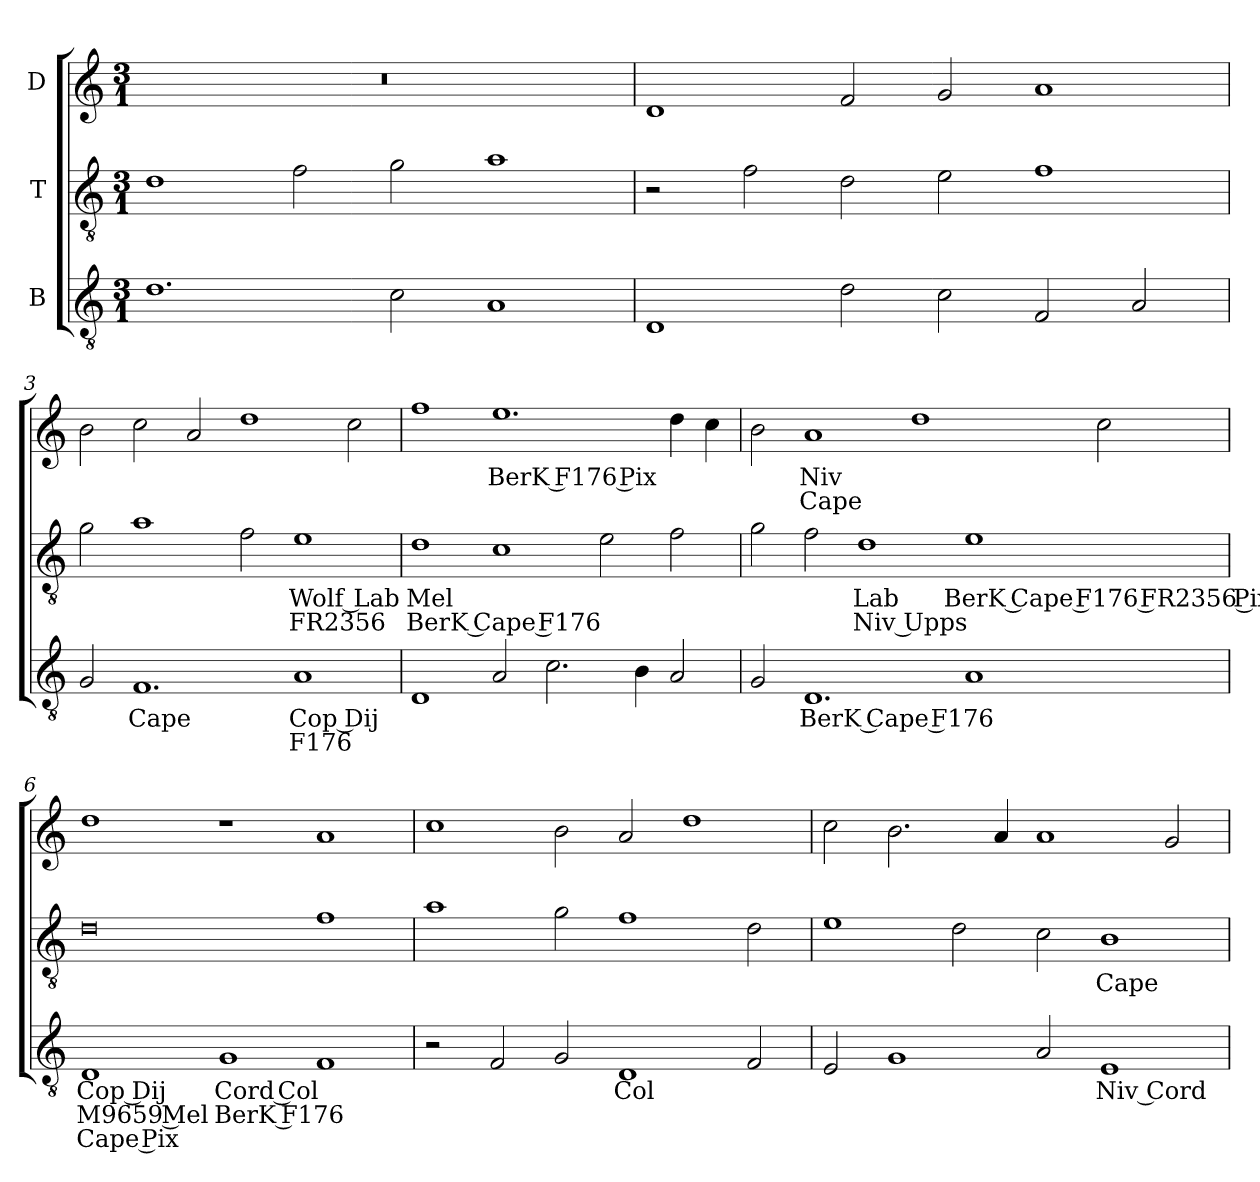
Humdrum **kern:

**kern	**text	**text	**text	**kern	**text	**text	**kern	**text	**text
*part3	*part3	*part3	*part3	*part2	*part2	*part2	*part1	*part1	*part1
*staff3	*staff3	*staff3	*staff3	*staff2	*staff2	*staff2	*staff1	*staff1	*staff1
*I"B	*	*	*	*I"T	*	*	*I"D	*	*
!!LO:PB:g=z
*clefGv2	*	*	*	*clefGv2	*	*	*clefG2	*	*
*ITrd7c12	*	*	*	*ITrd7c12	*	*	*	*	*
*k[]	*	*	*	*k[]	*	*	*k[]	*	*
*C:	*	*	*	*C:	*	*	*C:	*	*
*M3/1	*	*	*	*M3/1	*	*	*M3/1	*	*
=1	=1	=1	=1	=1	=1	=1	=1	=1	=1
1.Di\	.	.	.	1Di\	.	.	0.r	.	.
.	.	.	.	2Fi\	.	.	.	.	.
2Ci\	.	.	.	2Gi\	.	.	.	.	.
1AAi/	.	.	.	1Ai\	.	.	.	.	.
=2	=2	=2	=2	=2	=2	=2	=2	=2	=2
1DDi/	.	.	.	2r	.	.	1di/	.	.
.	.	.	.	2Fi\	.	.	.	.	.
2Di\	.	.	.	2Di\	.	.	2fi/	.	.
2Ci\	.	.	.	2Ei\	.	.	2gi/	.	.
2FFi/	.	.	.	1Fi\	.	.	1ai/	.	.
2AAi/	.	.	.	.	.	.	.	.	.
=3	=3	=3	=3	=3	=3	=3	=3	=3	=3
2GGi/	.	.	.	2Gi\	.	.	2bi\	.	.
!	!LO:LY:b:color=#000000	!	!	!	!	!	!	!	!
1.FFi/	Cape	.	.	1Ai\	.	.	2cci\	.	.
.	.	.	.	.	.	.	2ai/	.	.
.	.	.	.	2Fi\	.	.	1ddi\	.	.
!	!LO:LY:b:color=#000000	!LO:LY:b:color=#000000	!	!	!	!	!	!	!
!	!	!	!	!	!LO:LY:b:color=#000000	!LO:LY:b:color=#000000	!	!	!
1AAi/	Cop Dij	F176	.	1Ei\	Wolf Lab	FR2356	.	.	.
.	.	.	.	.	.	.	2cci\	.	.
=4	=4	=4	=4	=4	=4	=4	=4	=4	=4
!	!	!	!	!	!LO:LY:b:color=#000000	!LO:LY:b:color=#000000	!	!	!
1DDi/	.	.	.	1Di\	Mel	BerK Cape F176	1ffi\	.	.
!	!	!	!	!	!	!	!	!LO:LY:b:color=#000000	!
2AAi/	.	.	.	1Ci\	.	.	1.eei\	BerK F176 Pix	.
2.Ci\	.	.	.	.	.	.	.	.	.
.	.	.	.	2Ei\	.	.	.	.	.
4BBi\	.	.	.	.	.	.	.	.	.
2AAi/	.	.	.	2Fi\	.	.	4ddi\	.	.
.	.	.	.	.	.	.	4cci\	.	.
!!LO:LB:g=z
=5	=5	=5	=5	=5	=5	=5	=5	=5	=5
2GGi/	.	.	.	2Gi\	.	.	2bi\	.	.
!	!LO:LY:b:color=#000000	!	!	!	!	!	!	!	!
!	!	!	!	!	!	!	!	!LO:LY:b:color=#000000	!LO:LY:b:color=#000000
1.DDi/	BerK Cape F176	.	.	2Fi\	.	.	1ai/	Niv	Cape
!	!	!	!	!	!LO:LY:b:color=#000000	!LO:LY:b:color=#000000	!	!	!
.	.	.	.	1Di\	Lab	Niv Upps	.	.	.
.	.	.	.	.	.	.	1ddi\	.	.
!	!	!	!	!	!LO:LY:b:color=#000000	!	!	!	!
1AAi/	.	.	.	1Ei\	BerK Cape F176 FR2356 Pix	.	.	.	.
.	.	.	.	.	.	.	2cci\	.	.
=6	=6	=6	=6	=6	=6	=6	=6	=6	=6
!	!LO:LY:b:color=#000000	!LO:LY:b:color=#000000	!LO:LY:b:color=#000000	!	!	!	!	!	!
1DDi/	Cop Dij	M9659 Mel	Cape Pix	0Di\	.	.	1ddi\	.	.
!	!LO:LY:b:color=#000000	!LO:LY:b:color=#000000	!	!	!	!	!	!	!
1GGi/	Cord Col	BerK F176	.	.	.	.	1r	.	.
1FFi/	.	.	.	1Fi\	.	.	1ai/	.	.
=7	=7	=7	=7	=7	=7	=7	=7	=7	=7
2r	.	.	.	1Ai\	.	.	1cci\	.	.
2FFi/	.	.	.	.	.	.	.	.	.
2GGi/	.	.	.	2Gi\	.	.	2bi\	.	.
!	!LO:LY:b:color=#000000	!	!	!	!	!	!	!	!
1DDi/	Col	.	.	1Fi\	.	.	2ai/	.	.
.	.	.	.	.	.	.	1ddi\	.	.
2FFi/	.	.	.	2Di\	.	.	.	.	.
=8	=8	=8	=8	=8	=8	=8	=8	=8	=8
2EEi/	.	.	.	1Ei\	.	.	2cci\	.	.
1GGi/	.	.	.	.	.	.	2.bi\	.	.
.	.	.	.	2Di\	.	.	.	.	.
.	.	.	.	.	.	.	4ai/	.	.
2AAi/	.	.	.	2Ci\	.	.	1ai/	.	.
!	!LO:LY:b:color=#000000	!	!	!	!	!	!	!	!
!	!	!	!	!	!LO:LY:b:color=#000000	!	!	!	!
1EEi/	Niv Cord	.	.	1BBi/	Cape	.	.	.	.
.	.	.	.	.	.	.	2gi/	.	.
=	=	=	=	=	=	=	=	=	=
*-	*-	*-	*-	*-	*-	*-	*-	*-	*-
